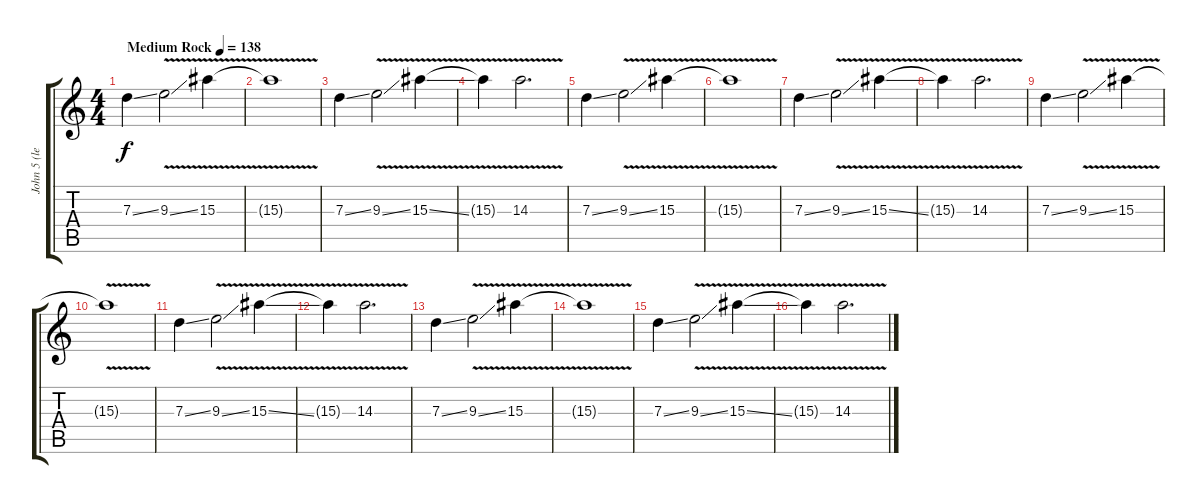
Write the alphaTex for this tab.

\track ("John 5 (lead 2)" "John 5 (le") {instrument distortionguitar}
\staff {score tabs}
\tuning (E4 B3 G3 D3 A2 E2) {hide}
\ts (4 4)
\tempo (138 "Medium Rock")
\clef g2
\ks c
7.3{ss}.4{dy f instrument stringensemble1} 9.3{v ss}.2 15.3{v}.4 |
15.3{t}.1 |
7.3{ss}.4 9.3{v ss}.2 15.3{v ss}.4 |
15.3{t}.4 14.3{v}.2{d} |
7.3{ss}.4 9.3{v ss}.2 15.3{v}.4 |
15.3{t}.1 |
7.3{ss}.4 9.3{v ss}.2 15.3{v ss}.4 |
15.3{t}.4 14.3{v}.2{d} |
7.3{ss}.4{instrument distortionguitar} 9.3{v ss}.2 15.3{v}.4 |
15.3{t}.1 |
7.3{ss}.4 9.3{v ss}.2 15.3{v ss}.4 |
15.3{t}.4 14.3{v}.2{d} |
7.3{ss}.4 9.3{v ss}.2 15.3{v}.4 |
15.3{t}.1 |
7.3{ss}.4 9.3{v ss}.2 15.3{v ss}.4 |
15.3{t}.4 14.3{v}.2{d}
